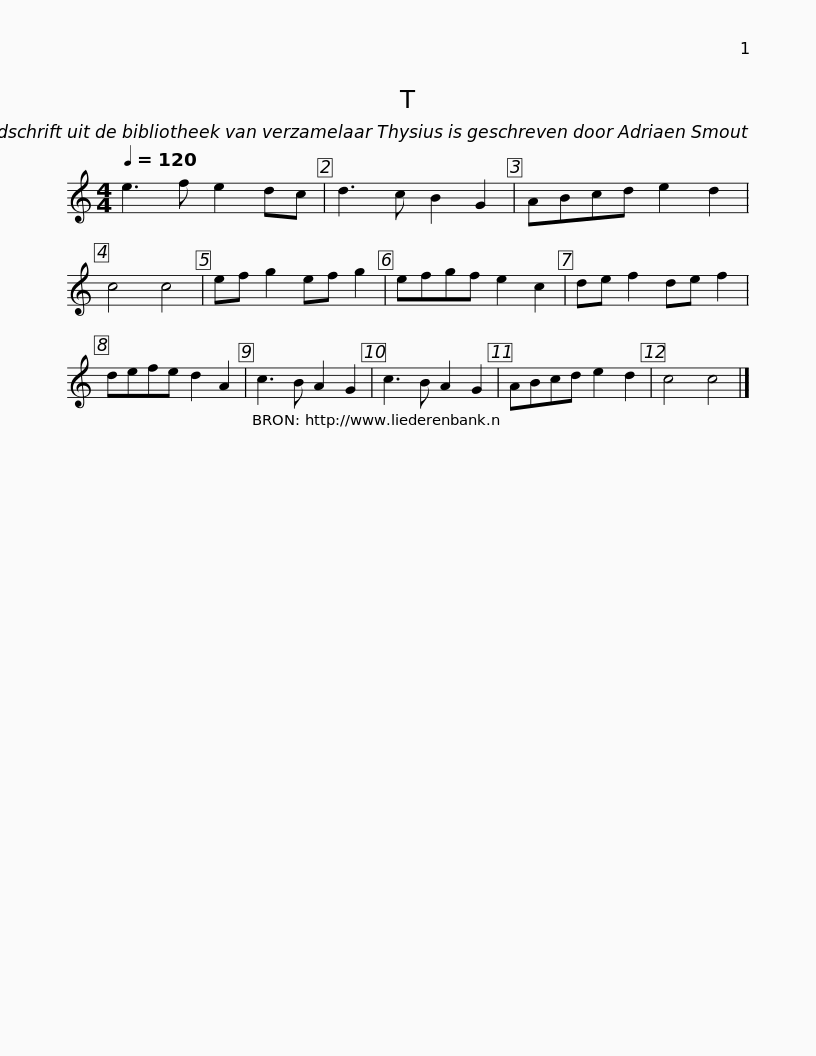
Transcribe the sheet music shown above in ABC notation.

X:1
L:1/8
Q:1/4=120
M:4/4
I:linebreak $
K:C
V:1 treble
V:1
 e3 f e2 dc | d3 c B2 G2 | ABcd e2 d2 | c4 c4 |$ ef g2 ef g2 | %5
 efgf e2 c2 | de f2 de f2 | defe d2 A2 |$ c3 B A2 G2 | c3 B A2 G2 | %10
 ABcd e2 d2 | c4 c4 |] %12
